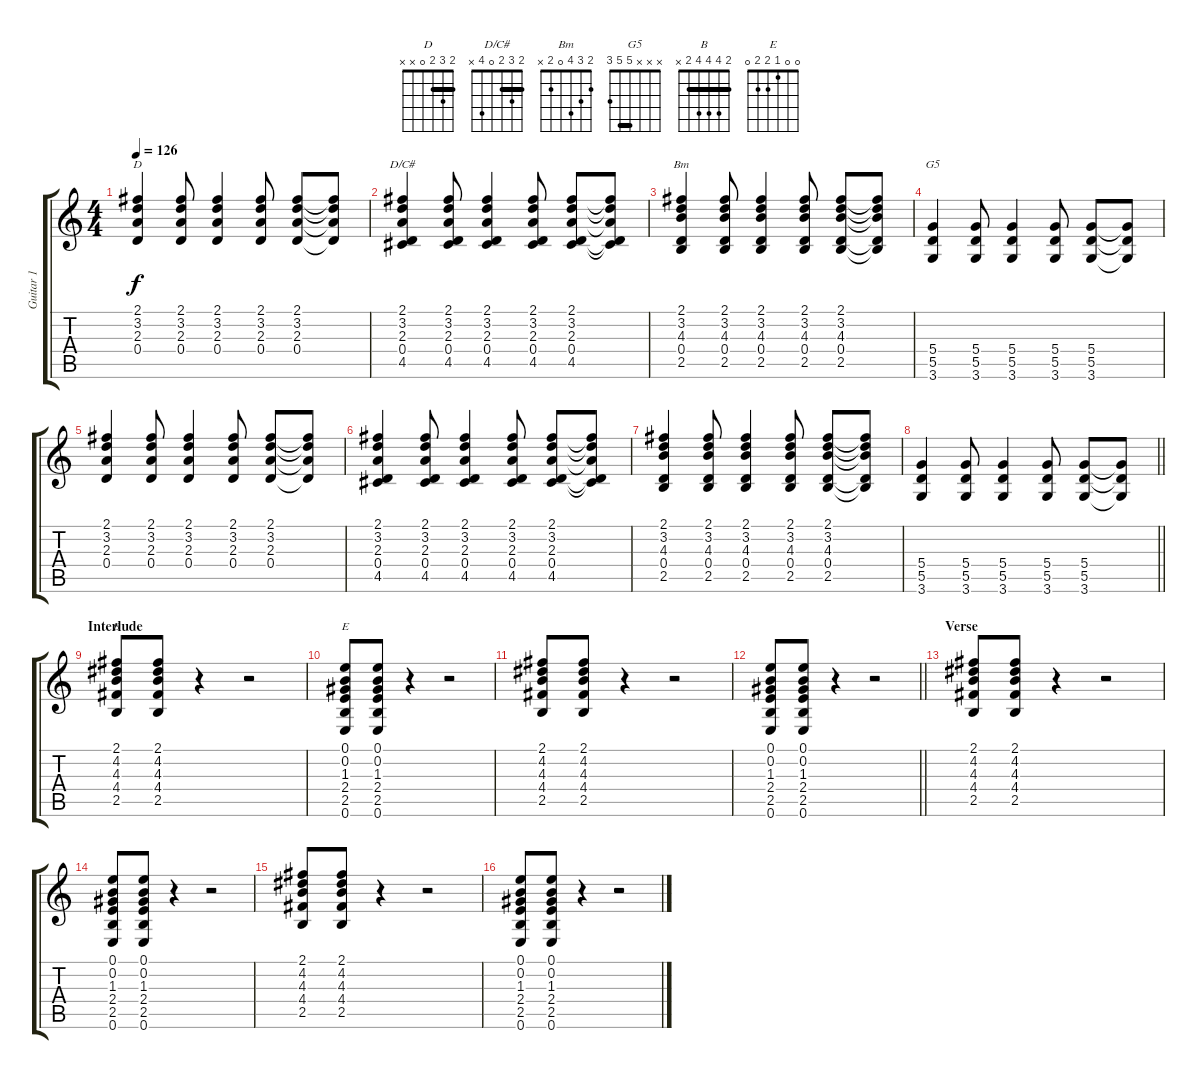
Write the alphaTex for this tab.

\track ("Guitar 1" "Guitar 1") {instrument overdrivenguitar}
\staff {score tabs}
\tuning (E4 B3 G3 D3 A2 E2) {hide}
\chord ("D" 2 3 2 0 x x) {barre 2}
\chord ("D/C#" 2 3 2 0 4 x) {barre 2}
\chord ("Bm" 2 3 4 0 2 x)
\chord ("G5" x x x 5 5 3) {barre 5}
\chord ("B" 2 4 4 4 2 x) {barre 2}
\chord ("E" 0 0 1 2 2 0)
\ts (4 4)
\tempo 126
\clef g2
\ks c
(2.1 3.2 2.3 0.4).4{ch "D" dy f} (2.1 3.2 2.3 0.4).8 (2.1 3.2 2.3 0.4).4 (2.1 3.2 2.3 0.4).8 (2.1 3.2 2.3 0.4).8 (2.1{t} 3.2{t} 2.3{t} 0.4{t}).8 |
(2.1 3.2 2.3 0.4 4.5).4{ch "D/C#"} (2.1 3.2 2.3 0.4 4.5).8 (2.1 3.2 2.3 0.4 4.5).4 (2.1 3.2 2.3 0.4 4.5).8 (2.1 3.2 2.3 0.4 4.5).8 (2.1{t} 3.2{t} 2.3{t} 0.4{t} 4.5{t}).8 |
(2.1 3.2 4.3 0.4 2.5).4{ch "Bm"} (2.1 3.2 4.3 0.4 2.5).8 (2.1 3.2 4.3 0.4 2.5).4 (2.1 3.2 4.3 0.4 2.5).8 (2.1 3.2 4.3 0.4 2.5).8 (2.1{t} 3.2{t} 4.3{t} 0.4{t} 2.5{t}).8 |
(5.4 5.5 3.6).4{ch "G5"} (5.4 5.5 3.6).8 (5.4 5.5 3.6).4 (5.4 5.5 3.6).8 (5.4 5.5 3.6).8 (5.4{t} 5.5{t} 3.6{t}).8 |
(2.1 3.2 2.3 0.4).4 (2.1 3.2 2.3 0.4).8 (2.1 3.2 2.3 0.4).4 (2.1 3.2 2.3 0.4).8 (2.1 3.2 2.3 0.4).8 (2.1{t} 3.2{t} 2.3{t} 0.4{t}).8 |
(2.1 3.2 2.3 0.4 4.5).4 (2.1 3.2 2.3 0.4 4.5).8 (2.1 3.2 2.3 0.4 4.5).4 (2.1 3.2 2.3 0.4 4.5).8 (2.1 3.2 2.3 0.4 4.5).8 (2.1{t} 3.2{t} 2.3{t} 0.4{t} 4.5{t}).8 |
(2.1 3.2 4.3 0.4 2.5).4 (2.1 3.2 4.3 0.4 2.5).8 (2.1 3.2 4.3 0.4 2.5).4 (2.1 3.2 4.3 0.4 2.5).8 (2.1 3.2 4.3 0.4 2.5).8 (2.1{t} 3.2{t} 4.3{t} 0.4{t} 2.5{t}).8 |
\barLineRight lightlight
(5.4 5.5 3.6).4 (5.4 5.5 3.6).8 (5.4 5.5 3.6).4 (5.4 5.5 3.6).8 (5.4 5.5 3.6).8 (5.4{t} 5.5{t} 3.6{t}).8 |
\section ("" "Interlude")
(2.1 4.2 4.3 4.4 2.5).8{ch "B"} (2.1 4.2 4.3 4.4 2.5).8 r.4 r.2 |
(0.1 0.2 1.3 2.4 2.5 0.6).8{ch "E"} (0.1 0.2 1.3 2.4 2.5 0.6).8 r.4 r.2 |
(2.1 4.2 4.3 4.4 2.5).8 (2.1 4.2 4.3 4.4 2.5).8 r.4 r.2 |
\barLineRight lightlight
(0.1 0.2 1.3 2.4 2.5 0.6).8 (0.1 0.2 1.3 2.4 2.5 0.6).8 r.4 r.2 |
\section ("" "Verse")
(2.1 4.2 4.3 4.4 2.5).8 (2.1 4.2 4.3 4.4 2.5).8 r.4 r.2 |
(0.1 0.2 1.3 2.4 2.5 0.6).8 (0.1 0.2 1.3 2.4 2.5 0.6).8 r.4 r.2 |
(2.1 4.2 4.3 4.4 2.5).8 (2.1 4.2 4.3 4.4 2.5).8 r.4 r.2 |
(0.1 0.2 1.3 2.4 2.5 0.6).8 (0.1 0.2 1.3 2.4 2.5 0.6).8 r.4 r.2
